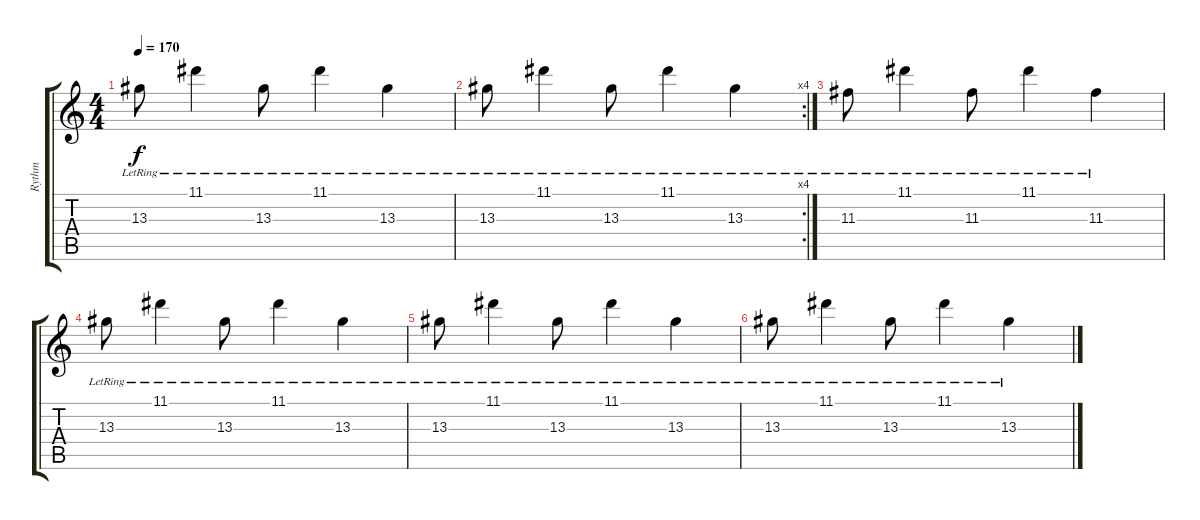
\track ("Rythm" "Rythm") {instrument distortionguitar}
\staff {score tabs}
\tuning (E4 B3 G3 D3 A2 D2) {hide}
\ts (4 4)
\tempo 170
\clef g2
\ks c
13.3{lr}.8{dy f} 11.1{lr}.4 13.3{lr}.8 11.1{lr}.4 13.3{lr}.4 |
\rc 4
13.3{lr}.8 11.1{lr}.4 13.3{lr}.8 11.1{lr}.4 13.3{lr}.4 |
11.3{lr}.8{instrument electricguitarjazz} 11.1{lr}.4 11.3{lr}.8 11.1{lr}.4 11.3{lr}.4 |
13.3{lr}.8 11.1{lr}.4 13.3{lr}.8 11.1{lr}.4 13.3{lr}.4 |
13.3{lr}.8 11.1{lr}.4 13.3{lr}.8 11.1{lr}.4 13.3{lr}.4 |
13.3{lr}.8 11.1{lr}.4 13.3{lr}.8 11.1{lr}.4 13.3{lr}.4
